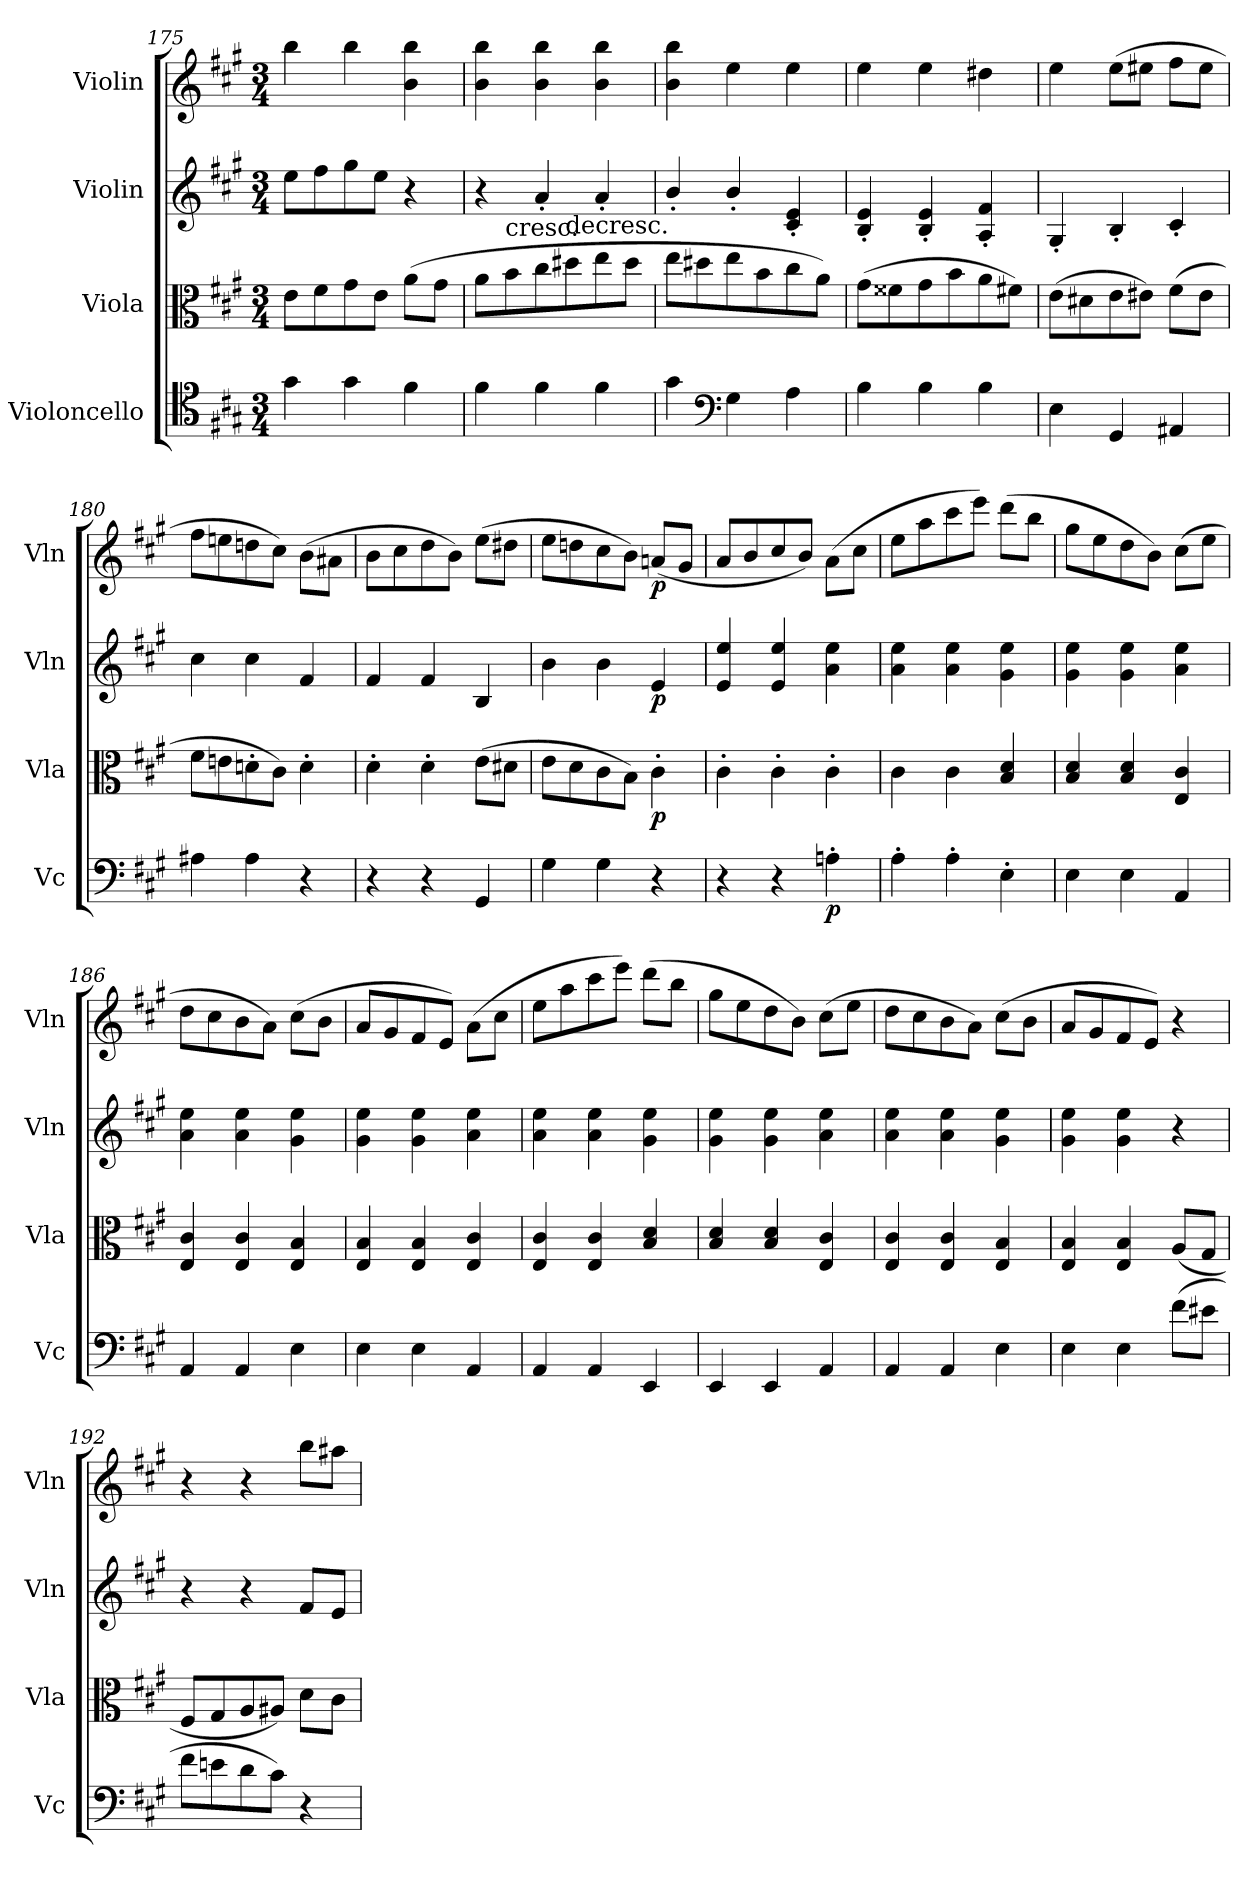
**kern	**dynam	**kern	**dynam	**kern	**dynam	**kern	**dynam
*part4	*part4	*part3	*part3	*part2	*part2	*part1	*part1
*staff4	*staff4	*staff3	*staff3	*staff2	*staff2	*staff1	*staff1
*I"Violoncello	*	*I"Viola	*	*I"Violin	*	*I"Violin	*
*I'Vc	*	*I'Vla	*	*I'Vln	*	*I'Vln	*
*clefC4	*	*clefC3	*	*clefG2	*	*clefG2	*
*k[f#c#g#]	*	*k[f#c#g#]	*	*k[f#c#g#]	*	*k[f#c#g#]	*
*M3/4	*	*M3/4	*	*M3/4	*	*M3/4	*
=175	=175	=175	=175	=175	=175	=175	=175
4g#\	.	8e\L	.	8ee\L	.	4bb\	.
.	.	8f#\	.	8ff#\	.	.	.
4g#\	.	8g#\	.	8gg#\	.	4bb\	.
.	.	8e\J	.	8ee\J	.	.	.
4f#\	.	(8a\L	.	4r	.	4b\ 4bb\	.
.	.	8g#\J	.	.	.	.	.
=176	=176	=176	=176	=176	=176	=176	=176
4f#\	.	8a\L	.	4r	.	4b\ 4bb\	.
!	!	!LO:TX:t=cresc.	!	!	!	!	!
.	.	8b\	.	.	.	.	.
4f#\	.	8cc#\	.	4a'/	.	4b\ 4bb\	.
!	!	!LO:TX:t=decresc.	!	!	!	!	!
.	.	8dd#X\	.	.	.	.	.
4f#\	.	8ee\	.	4a'/	.	4b\ 4bb\	.
.	.	8dd#\J	.	.	.	.	.
=177	=177	=177	=177	=177	=177	=177	=177
4g#\	.	8ee\L	.	4b'/	.	4b\ 4bb\	.
.	.	8dd#X\	.	.	.	.	.
*clefF4	*	*	*	*	*	*	*
4G#\	.	8ee\	.	4b'/	.	4ee\	.
.	.	8b\	.	.	.	.	.
4A\	.	8cc#\	.	4c#'/ 4e'/	.	4ee\	.
.	.	8a\J)	.	.	.	.	.
=178	=178	=178	=178	=178	=178	=178	=178
4B\	.	(8g#\L	.	4B'/ 4e'/	.	4ee\	.
.	.	8f##X\	.	.	.	.	.
4B\	.	8g#\	.	4B'/ 4e'/	.	4ee\	.
.	.	8b\	.	.	.	.	.
4B\	.	8a\	.	4A'/ 4f#'/	.	4dd#X\	.
.	.	8f#X\J)	.	.	.	.	.
=179	=179	=179	=179	=179	=179	=179	=179
4E\	.	(8e\L	.	4G#'/	.	4ee\	.
.	.	8d#X\	.	.	.	.	.
4GG#/	.	8e\	.	4B'/	.	(8ee\L	.
.	.	8e#X\J)	.	.	.	8ee#X\J	.
4AA#X/	.	(8f#\L	.	4c#'/	.	8ff#\L	.
.	.	8e#\J	.	.	.	8ee#\J	.
=180	=180	=180	=180	=180	=180	=180	=180
4A#X\	.	8f#\L	.	4cc#\	.	8ff#\L	.
.	.	8en\	.	.	.	8een\	.
4A#\	.	8dn'\	.	4cc#\	.	8ddn\	.
.	.	8c#\J)	.	.	.	8cc#\J)	.
4r	.	4d'\	.	4f#/	.	(8b\L	.
.	.	.	.	.	.	8a#X\J	.
=181	=181	=181	=181	=181	=181	=181	=181
4r	.	4d'\	.	4f#/	.	8b\L	.
.	.	.	.	.	.	8cc#\	.
4r	.	4d'\	.	4f#/	.	8dd\	.
.	.	.	.	.	.	8b\J)	.
4GG#/	.	(8e\L	.	4B/	.	(8ee\L	.
.	.	8d#X\J	.	.	.	8dd#X\J	.
=182	=182	=182	=182	=182	=182	=182	=182
4G#\	.	8e\L	.	4b\	.	8ee\L	.
.	.	8d\	.	.	.	8ddn\	.
4G#\	.	8c#\	.	4b\	.	8cc#\	.
.	.	8B\J)	.	.	.	8b\J)	.
4r	.	4c#'\	p	4e/	p	(8an/L	p
.	.	.	.	.	.	8g#/J	.
=183	=183	=183	=183	=183	=183	=183	=183
4r	.	4c#'\	.	4e/ 4ee/	.	8a/L	.
.	.	.	.	.	.	8b/	.
4r	.	4c#'\	.	4e/ 4ee/	.	8cc#/	.
.	.	.	.	.	.	8b/J)	.
4An'\	p	4c#'\	.	4a\ 4ee\	.	(8a\L	.
.	.	.	.	.	.	8cc#\J	.
=184	=184	=184	=184	=184	=184	=184	=184
4A'\	.	4c#\	.	4a\ 4ee\	.	8ee\L	.
.	.	.	.	.	.	8aa\	.
4A'\	.	4c#\	.	4a\ 4ee\	.	8ccc#\	.
.	.	.	.	.	.	8eee\J)	.
4E'\	.	4B/ 4d/	.	4g#\ 4ee\	.	(8ddd\L	.
.	.	.	.	.	.	8bb\J	.
=185	=185	=185	=185	=185	=185	=185	=185
4E\	.	4B/ 4d/	.	4g#\ 4ee\	.	8gg#\L	.
.	.	.	.	.	.	8ee\	.
4E\	.	4B/ 4d/	.	4g#\ 4ee\	.	8dd\	.
.	.	.	.	.	.	8b\J)	.
4AA/	.	4E/ 4c#/	.	4a\ 4ee\	.	(8cc#\L	.
.	.	.	.	.	.	8ee\J	.
=186	=186	=186	=186	=186	=186	=186	=186
4AA/	.	4E/ 4c#/	.	4a\ 4ee\	.	8dd\L	.
.	.	.	.	.	.	8cc#\	.
4AA/	.	4E/ 4c#/	.	4a\ 4ee\	.	8b\	.
.	.	.	.	.	.	8a\J)	.
4E\	.	4E/ 4B/	.	4g#\ 4ee\	.	(8cc#\L	.
.	.	.	.	.	.	8b\J	.
=187	=187	=187	=187	=187	=187	=187	=187
4E\	.	4E/ 4B/	.	4g#\ 4ee\	.	8a/L	.
.	.	.	.	.	.	8g#/	.
4E\	.	4E/ 4B/	.	4g#\ 4ee\	.	8f#/	.
.	.	.	.	.	.	8e/J)	.
4AA/	.	4E/ 4c#/	.	4a\ 4ee\	.	(8a\L	.
.	.	.	.	.	.	8cc#\J	.
=188	=188	=188	=188	=188	=188	=188	=188
4AA/	.	4E/ 4c#/	.	4a\ 4ee\	.	8ee\L	.
.	.	.	.	.	.	8aa\	.
4AA/	.	4E/ 4c#/	.	4a\ 4ee\	.	8ccc#\	.
.	.	.	.	.	.	8eee\J)	.
4EE/	.	4B/ 4d/	.	4g#\ 4ee\	.	(8ddd\L	.
.	.	.	.	.	.	8bb\J	.
=189	=189	=189	=189	=189	=189	=189	=189
4EE/	.	4B/ 4d/	.	4g#\ 4ee\	.	8gg#\L	.
.	.	.	.	.	.	8ee\	.
4EE/	.	4B/ 4d/	.	4g#\ 4ee\	.	8dd\	.
.	.	.	.	.	.	8b\J)	.
4AA/	.	4E/ 4c#/	.	4a\ 4ee\	.	(8cc#\L	.
.	.	.	.	.	.	8ee\J	.
=190	=190	=190	=190	=190	=190	=190	=190
4AA/	.	4E/ 4c#/	.	4a\ 4ee\	.	8dd\L	.
.	.	.	.	.	.	8cc#\	.
4AA/	.	4E/ 4c#/	.	4a\ 4ee\	.	8b\	.
.	.	.	.	.	.	8a\J)	.
4E\	.	4E/ 4B/	.	4g#\ 4ee\	.	(8cc#\L	.
.	.	.	.	.	.	8b\J	.
=191	=191	=191	=191	=191	=191	=191	=191
4E\	.	4E/ 4B/	.	4g#\ 4ee\	.	8a/L	.
.	.	.	.	.	.	8g#/	.
4E\	.	4E/ 4B/	.	4g#\ 4ee\	.	8f#/	.
.	.	.	.	.	.	8e/J)	.
(8f#\L	.	(8A/L	.	4r	.	4r	.
8e#X\J	.	8G#/J	.	.	.	.	.
=192	=192	=192	=192	=192	=192	=192	=192
8f#\L	.	8F#/L	.	4r	.	4r	.
8en\	.	8G#/	.	.	.	.	.
8d\	.	8A/	.	4r	.	4r	.
8c#\J)	.	8A#X/J)	.	.	.	.	.
4r	.	8d\L	.	8f#/L	.	8bb\L	.
.	.	8c#\J	.	8e/J	.	8aa#X\J	.
=	=	=	=	=	=	=	=
*-	*-	*-	*-	*-	*-	*-	*-
